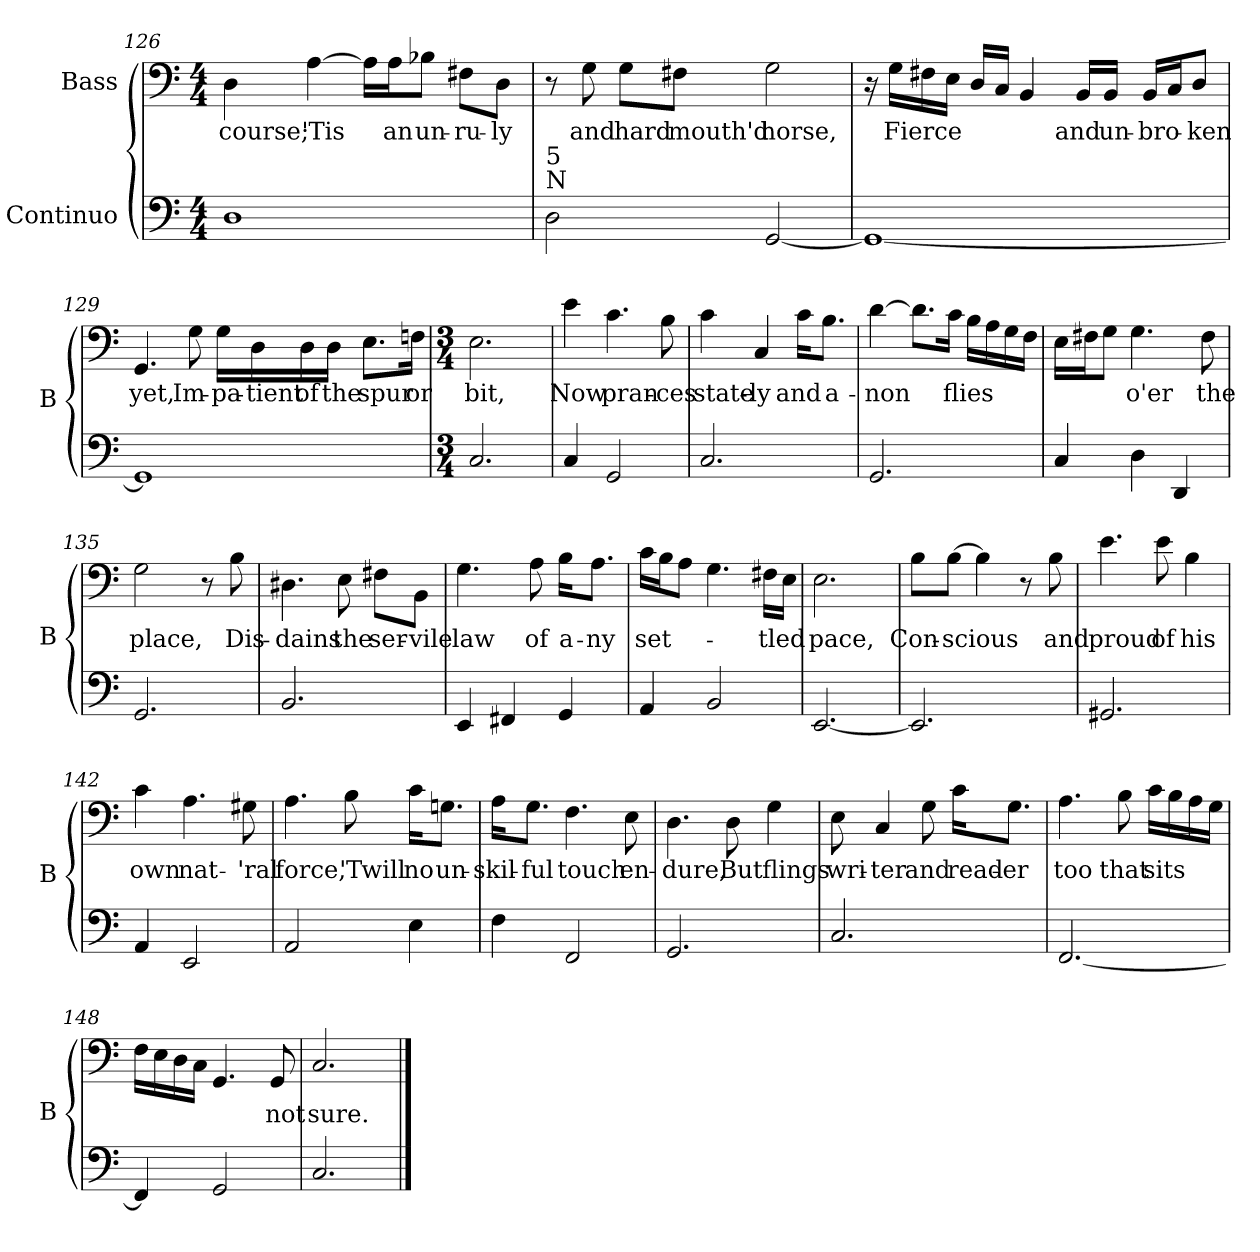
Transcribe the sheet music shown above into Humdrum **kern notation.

**kern	**kern	**text
*part2	*part1	*part1
*staff2	*staff1	*staff1
*I"Continuo	*I"Bass	*
*	*I'B	*
*clefF4	*clefF4	*
*k[]	*k[]	*
*M4/4	*M4/4	*
=126	=126	=126
!	!	!LO:LY:b
1D	4D\	course;
!	!	!LO:LY:b
.	[4A\	'Tis
.	16A\LL]	.
!	!	!LO:LY:b
.	16A\J	an
!	!	!LO:LY:b
.	8B-X\J	un-
!	!	!LO:LY:b
.	8F#X\L	-ru-
!	!	!LO:LY:b
.	8D\J	-ly
!!LO:LB:g=z
=127	=127	=127
!LO:TX:a:t=N	!	!
!LO:TX:a:t=5	!	!
2D\	8r	.
!	!	!LO:LY:b
.	8G\	and
!	!	!LO:LY:b
.	8G\L	hard
!	!	!LO:LY:b
.	8F#X\J	mouth'd
!	!	!LO:LY:b
[2GG/	2G\	horse,
=128	=128	=128
1GG_	16r	.
!	!	!LO:LY:b
.	16G\LL	Fierce
.	16F#X\	.
.	16E\JJ	.
.	16D/LL	.
.	16C/JJ	.
.	4BB/	.
!	!	!LO:LY:b
.	16BB/LL	and
!	!	!LO:LY:b
.	16BB/JJ	un-
!	!	!LO:LY:b
.	16BB/LL	-bro-
.	16C/J	.
!	!	!LO:LY:b
.	8D/J	-ken
=129	=129	=129
!	!	!LO:LY:b
1GG]	4.GG/	yet,
!	!	!LO:LY:b
.	8G\	Im-
!	!	!LO:LY:b
.	16G\LL	-pa-
!	!	!LO:LY:b
.	16D\	-tient
!	!	!LO:LY:b
.	16D\	of
!	!	!LO:LY:b
.	16D\JJ	the
!	!	!LO:LY:b
.	8.E\L	spur
!	!	!LO:LY:b
.	16Fn\Jk	or
=130	=130	=130
*M3/4	*M3/4	*
!	!	!LO:LY:b
2.C/	2.E\	bit,
=131	=131	=131
!	!	!LO:LY:b
4C/	4e\	Now
!	!	!LO:LY:b
2GG/	4.c\	pran-
!	!	!LO:LY:b
.	8B\	-ces
!!LO:LB:g=z
=132	=132	=132
!	!	!LO:LY:b
2.C/	4c\	state-
!	!	!LO:LY:b
.	4C/	-ly
!	!	!LO:LY:b
.	16c\KL	and
!	!	!LO:LY:b
.	8.B\J	a-
=133	=133	=133
!	!	!LO:LY:b
2.GG/	[4d\	-non
.	8.d\L]	.
!	!	!LO:LY:b
.	16c\Jk	flies
.	16B\LL	.
.	16A\	.
.	16G\	.
.	16F\JJ	.
=134	=134	=134
4C/	16E\LL	.
.	16F#X\J	.
.	8G\J	.
!	!	!LO:LY:b
4D\	4.G\	o'er
4DD/	.	.
!	!	!LO:LY:b
.	8F#\	the
=135	=135	=135
!	!	!LO:LY:b
2.GG/	2G\	place,
.	8r	.
!	!	!LO:LY:b
.	8B\	Dis-
=136	=136	=136
!	!	!LO:LY:b
2.BB/	4.D#X\	-dains
!	!	!LO:LY:b
.	8E\	the
!	!	!LO:LY:b
.	8F#X\L	ser-
!	!	!LO:LY:b
.	8BB\J	-vile
=137	=137	=137
!	!	!LO:LY:b
4EE/	4.G\	law
4FF#X/	.	.
!	!	!LO:LY:b
.	8A\	of
!	!	!LO:LY:b
4GG/	16B\KL	a-
!	!	!LO:LY:b
.	8.A\J	-ny
=138	=138	=138
!	!	!LO:LY:b
4AA/	16c\LL	set-
.	16B\J	.
.	8A\J	.
2BB/	4.G\	.
!	!	!LO:LY:b
.	16F#X\LL	-tled
.	16E\JJ	.
!!LO:LB:g=z
=139	=139	=139
!	!	!LO:LY:b
[2.EE/	2.E\	pace,
=140	=140	=140
!	!	!LO:LY:b
2.EE/]	8B\L	Con-
!	!	!LO:LY:b
.	[8B\J	-scious
.	4B\]	.
.	8r	.
!	!	!LO:LY:b
.	8B\	and
=141	=141	=141
!	!	!LO:LY:b
2.GG#X/	4.e\	proud
!	!	!LO:LY:b
.	8e\	of
!	!	!LO:LY:b
.	4B\	his
=142	=142	=142
!	!	!LO:LY:b
4AA/	4c\	own
!	!	!LO:LY:b
2EE/	4.A\	nat-
!	!	!LO:LY:b
.	8G#X\	-'ral
=143	=143	=143
!	!	!LO:LY:b
2AA/	4.A\	force,
!	!	!LO:LY:b
.	8B\	'Twill
!	!	!LO:LY:b
4E\	16c\KL	no
!	!	!LO:LY:b
.	8.Gn\J	un-
=144	=144	=144
!	!	!LO:LY:b
4F\	16A\KL	-skil-
!	!	!LO:LY:b
.	8.G\J	-ful
!	!	!LO:LY:b
2FF/	4.F\	touch
!	!	!LO:LY:b
.	8E\	en-
!!LO:LB:g=z
=145	=145	=145
!	!	!LO:LY:b
2.GG/	4.D\	-dure,
!	!	!LO:LY:b
.	8D\	But
!	!	!LO:LY:b
.	4G\	flings
=146	=146	=146
!	!	!LO:LY:b
2.C/	8E\	wri-
!	!	!LO:LY:b
.	4C/	-ter
!	!	!LO:LY:b
.	8G\	and
!	!	!LO:LY:b
.	16c\KL	read-
!	!	!LO:LY:b
.	8.G\J	-er
=147	=147	=147
!	!	!LO:LY:b
[2.FF/	4.A\	too
!	!	!LO:LY:b
.	8B\	that
!	!	!LO:LY:b
.	16c\LL	sits
.	16B\	.
.	16A\	.
.	16G\JJ	.
=148	=148	=148
4FF/]	16F\LL	.
.	16E\	.
.	16D\	.
.	16C\JJ	.
2GG/	4.GG/	.
!	!	!LO:LY:b
.	8GG/	not
=149	=149	=149
!	!	!LO:LY:b
2.C/	2.C/	sure.
==	==	==
*-	*-	*-
